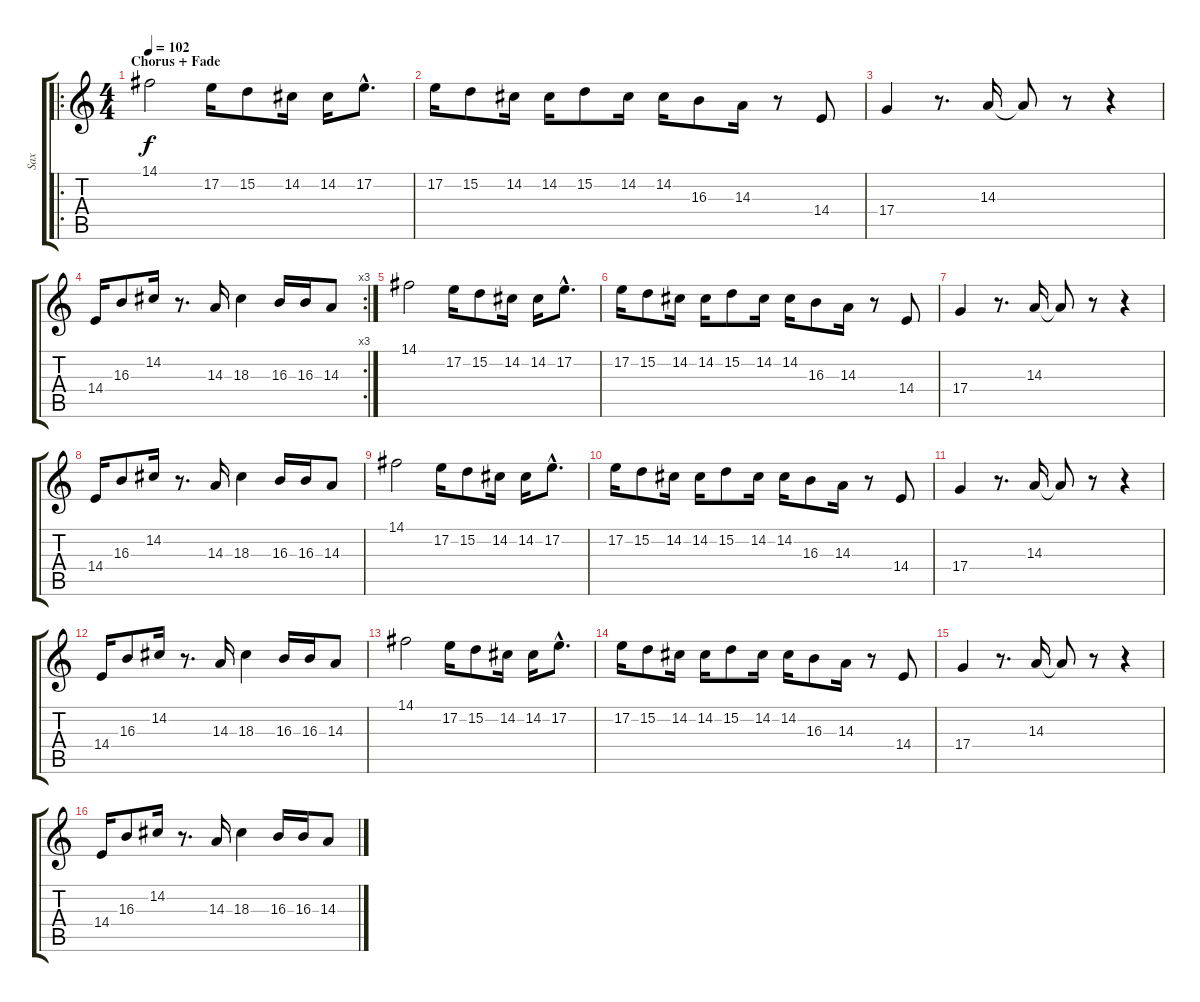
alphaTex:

\track ("Sax" "Sax") {instrument sopranosax}
\staff {score tabs}
\tuning (E4 B3 G3 D3 A2 E2) {hide}
\ro
\ts (4 4)
\section ("" "Chorus + Fade")
\tempo 102
\clef g2
\ks c
14.1.2{dy f} 17.2.16 15.2.8 14.2.16 14.2.16 17.2{hac}.8{d} |
17.2.16 15.2.8 14.2.16 14.2.16 15.2.8 14.2.16 14.2.16 16.3.8 14.3.16 r.8 14.4.8 |
17.4.4 r.8{d} 14.3.16 14.3{t}.8 r.8 r.4 |
\rc 3
14.4.16 16.3.8 14.2.16 r.8{d} 14.3.16 18.3.4 16.3.16 16.3.16 14.3.8 |
14.1.2{volume 10} 17.2.16 15.2.8 14.2.16 14.2.16 17.2{hac}.8{d} |
17.2.16 15.2.8 14.2.16 14.2.16 15.2.8 14.2.16 14.2.16 16.3.8 14.3.16 r.8 14.4.8 |
17.4.4 r.8{d} 14.3.16 14.3{t}.8 r.8 r.4 |
14.4.16 16.3.8 14.2.16 r.8{d} 14.3.16 18.3.4 16.3.16 16.3.16 14.3.8 |
14.1.2{volume 8} 17.2.16 15.2.8 14.2.16 14.2.16 17.2{hac}.8{d} |
17.2.16 15.2.8 14.2.16 14.2.16 15.2.8 14.2.16 14.2.16 16.3.8 14.3.16 r.8 14.4.8 |
17.4.4 r.8{d} 14.3.16 14.3{t}.8 r.8 r.4 |
14.4.16 16.3.8 14.2.16 r.8{d} 14.3.16 18.3.4 16.3.16 16.3.16 14.3.8 |
14.1.2{volume 6} 17.2.16 15.2.8 14.2.16 14.2.16 17.2{hac}.8{d} |
17.2.16 15.2.8 14.2.16 14.2.16 15.2.8 14.2.16 14.2.16 16.3.8 14.3.16 r.8 14.4.8 |
17.4.4 r.8{d} 14.3.16 14.3{t}.8 r.8 r.4 |
14.4.16 16.3.8 14.2.16 r.8{d} 14.3.16 18.3.4 16.3.16 16.3.16 14.3.8
